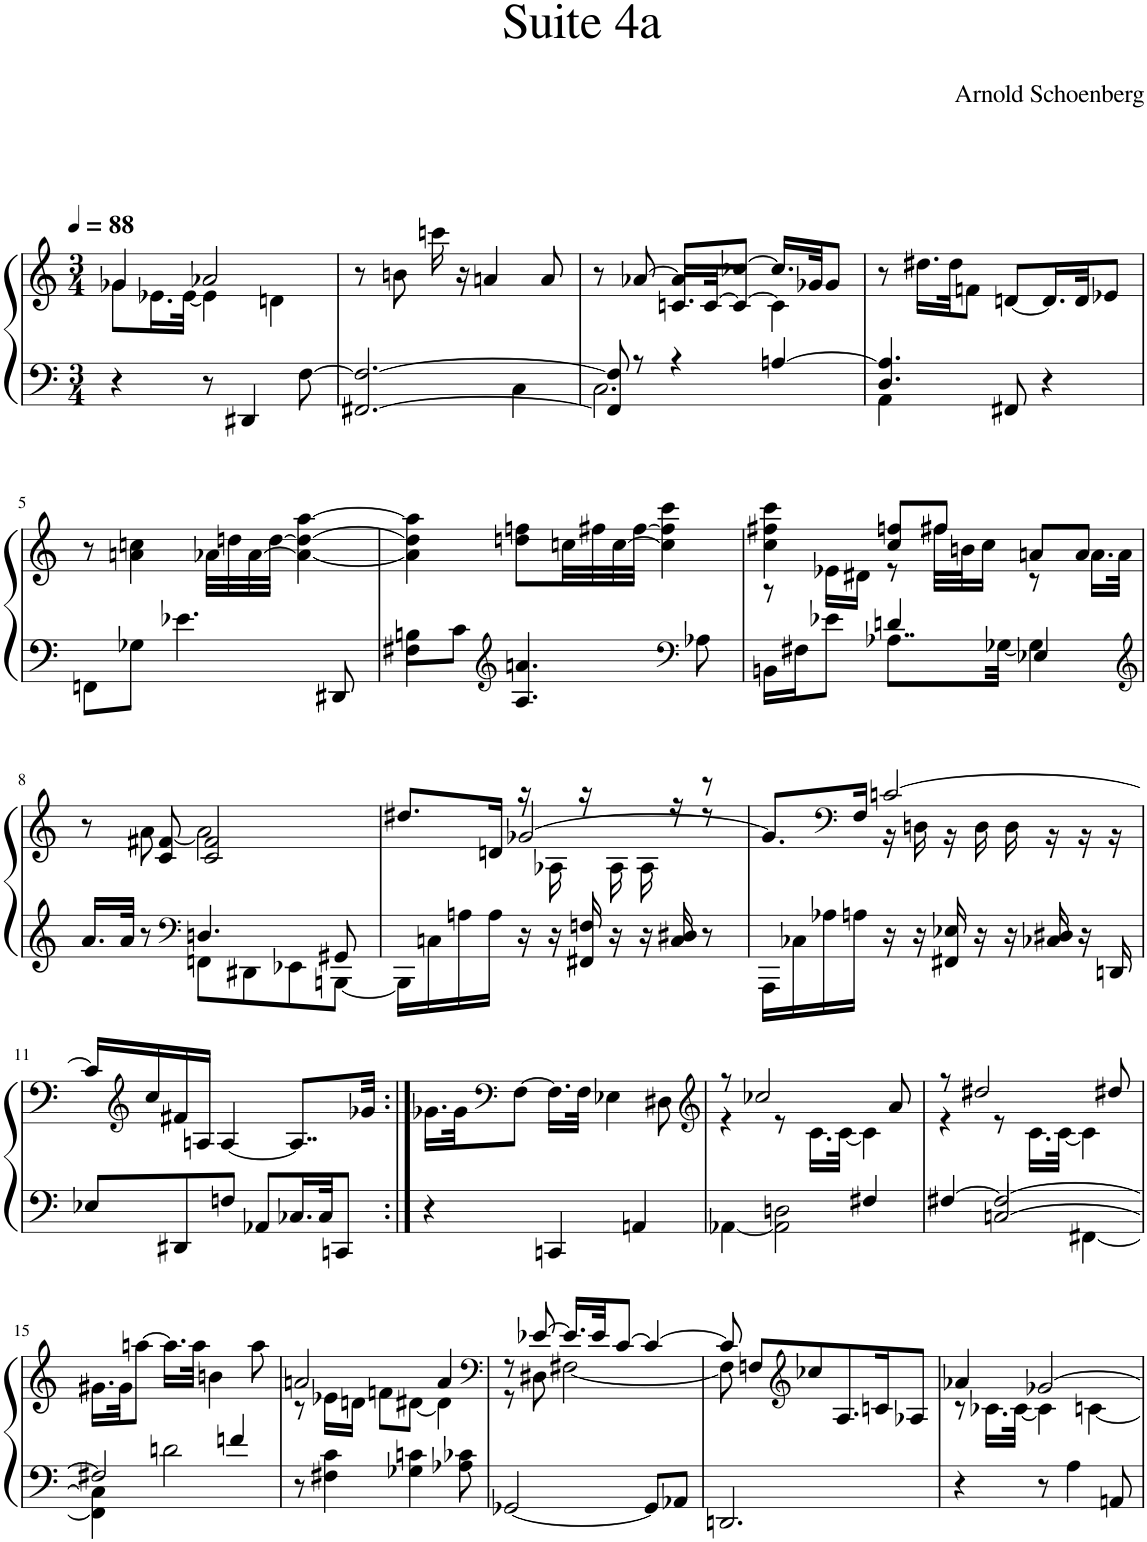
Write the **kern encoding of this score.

**kern	**kern
*part1	*part1
*staff2	*staff1
*I"Piano	*
*I'Pno.	*
*clefF4	*clefG2
*k[]	*k[]
*M3/4	*M3/4
*MM88	*MM88
=1	=1
*	*^
4r	4g-X/	8g-\L
.	.	16.e-X\L
.	.	[32e-\JJk
8r	2a-X/	4e-\]
4DD#X/	.	.
.	.	4dn\
[8F\	.	.
*	*v	*v
=2	=2
*^	*
[2.FF#X/ 2.F/_	2ryy	8r
.	.	8bn\
.	.	16cccn\
.	.	16r
.	.	4an/
.	4C\	.
.	.	8a/
=3	=3	=3
*	*	*^
8FF#/] 8F/]	2.C\	8r	4ryy
8r	.	[8a-X/	.
4r	.	8a-/L]	16.cn/LL
.	.	.	[32c/JK
.	.	[8cc-X/J	8c/J_
[4An/	.	16.cc-/LL]	4c\]
.	.	32g-X/JK	.
.	.	8g-/J	.
*	*	*v	*v
=4	=4	=4
4.D/ 4.A/]	4AA\	8r
.	.	16.dd#X\LL
.	.	32dd#\JK
.	2ryy	8fn\J
8FF#X/	.	[8dn/L
4r	.	16.d/L]
.	.	32d/JK
.	.	8e-X/J
*v	*v	*
!!LO:LB:g=z
=5	=5
8FFn\L	8r
8G-X\J	4an\ 4ccn\
4.e-X\	.
.	32a-X\LLL
.	32ddn\
.	[32a-\
.	[32dd\JJJ
.	4a-\_ 4dd\_ [4aa\
8DD#X/	.
=6	=6
*^	*
4F#X\	8Bn\L	4a-\] 4dd\] 4aa\]
.	8c\J	.
*clefG2	*	*
4.A/ 4.an/	2ryy	8ddn\ 8ffn\L
.	.	32ccn\LL
.	.	32ff#X\
.	.	[32cc\
.	.	[32ff#\JJJ
.	.	4cc\] 4ff#\] 4ccc\
*clefF4	*	*
8A-X\	.	.
=7	=7	=7
*	*	*^
16BBn\LL	4ryy	4cc\ 4ff#X\ 4ccc\	8r
16F#X\J	.	.	.
8e-X\J	.	.	16e-X\LL
.	.	.	16d#X\JJ
8..A-X\L	4dn/	8cc/ 8ffn/L	8r
.	.	8ff#X/J	32ff#X\LLL
.	.	.	32bn\J
.	.	.	16cc\JJ
[32G-X\Jkk	.	.	.
4G-\]	4E-X/	8an/L	8r
.	.	8a/J	16.a\LL
.	.	.	32a\JJk
!!LO:LB:g=z	!!
=8	=8	=8	=8
*clefG2	*	*	*
16.a/LL	4ryy	8r	8ryy
32a/JJk	.	.	.
8r	.	8c/ 8f#X/	[8a\
*clefF4	*	*	*
4.Dn/	8FFn\L	2c/ 2f#/	2a\]
.	8DD#X\	.	.
.	8EE-X\	.	.
8GG#X/	[8BBBn\J	.	.
*v	*v	*	*
=9	=9	=9
*	*	*^
16BBB\LL]	8.dd#X/L	8ryy	4ryy
16Cn\	.	.	.
16An\	.	16ryy@	.
16A\JJ	16dn/Jk	16ryy@	.
16r	16r	16ryy@	[2g-X/
16r	16A-X\	16ryy@	.
16FF#X/ 16Fn/	16r	16ryy@	.
16r	16A-\	16ryy@	.
16r	16A-\	16ryy@	.
16C/ 16D#X/	16r	16ryy@	.
8r	8r	8r	.
*	*	*v	*v
=10	=10	=10
16AAA\LL	4ryy	8.g-/L]
16C-X\	.	.
16A-X\	.	.
*	*clefF4	*
16An\JJ	.	16F/Jk
16r	[2cn/	16r
16r	.	16Dn\
16FF#X/ 16E-X/	.	16r
16r	.	16D\
16r	.	16D\
16C-X/ 16D#X/	.	16r
16r	.	16r
16DDn/	.	16r
*	*v	*v
!!LO:LB:g=z
=11	=11
8E-X/L	16c/LL]
*	*clefG2
.	16cc/
8DD#X/	16f#X/
.	16An/JJ
8Fn/J	[4A/
8AA-X/L	.
16.C-X/L	8..A/L]
32C-/JK	.
8CCn/J	.
.	32g-X/Jkk
=12:|!	=12:|!
4r	16.g-X\LL
.	32g-\JK
*	*clefF4
.	[8F\J
4CCn/	16.F\LL]
.	32F\JJk
.	4E-X\
4AAn/	.
.	8D#X\
=13	=13
*	*clefG2
*^	*^
[4AA-X\	2ryy	8r	4r
.	.	2cc-X/	.
2AA-\] 2Dn\	.	.	8r
.	.	.	16.c\LL
.	.	.	[32c\JJk
.	4F#X/	.	4c\]
.	.	8a/	.
=14	=14	=14	=14
*	*^	*	*
[4F#X/	2ryy	4ryy	8r	4r
.	.	.	2dd#X/	.
2F#/_	.	[2Cn/	.	8r
.	.	.	.	16.c\LL
.	.	.	.	[32c\JJk
.	[4FF#X\	.	.	4c\]
.	.	.	8dd#X/	.
*	*v	*v	*	*
*	*	*v	*v
!!LO:LB:g=z
=15	=15	=15
2F#X/]	4FF#\] 4C\]	16.g#X\LL
.	.	32g#\JK
.	.	[8aan\J
.	2dn\	16.aa\LL]
.	.	32aa\JJk
.	.	4bn\
4fn/	.	.
.	.	8aa\
*v	*v	*
=16	=16
*	*^
8r	2an/	8r
4F#X\ 4c\	.	16e-X\LL
.	.	16dn\JJ
.	.	8fn\L
4G-X\ 4cn\	.	[8d#X\J
.	4a/	4d#\]
8A-X\ 8c-X\	.	.
=17	=17	=17
*	*clefF4	*
[2GG-X/	8r	8r
.	[8e-X/	8D#X\
.	16.e-/LL]	[2F#X\
.	32e-/JK	.
.	[8c/J	.
8GG-/L]	4c/_	.
8AA-X/J	.	.
=18	=18	=18
2.DDn/	8c/]	8F#\]
.	8Fn/L	2ryy
*	*clefG2	*
.	8cc-X/	.
.	8.A/	.
.	16cn/K	.
.	8A-X/J	8ryy
=19	=19	=19
4r	4a-X/	8r
.	.	16.c-X\LL
.	.	[32c-\JJk
8r	[2g-X/	4c-\]
4A\	.	.
.	.	[4cn\
8AAn/	.	.
*	*v	*v
=	=
*-	*-
